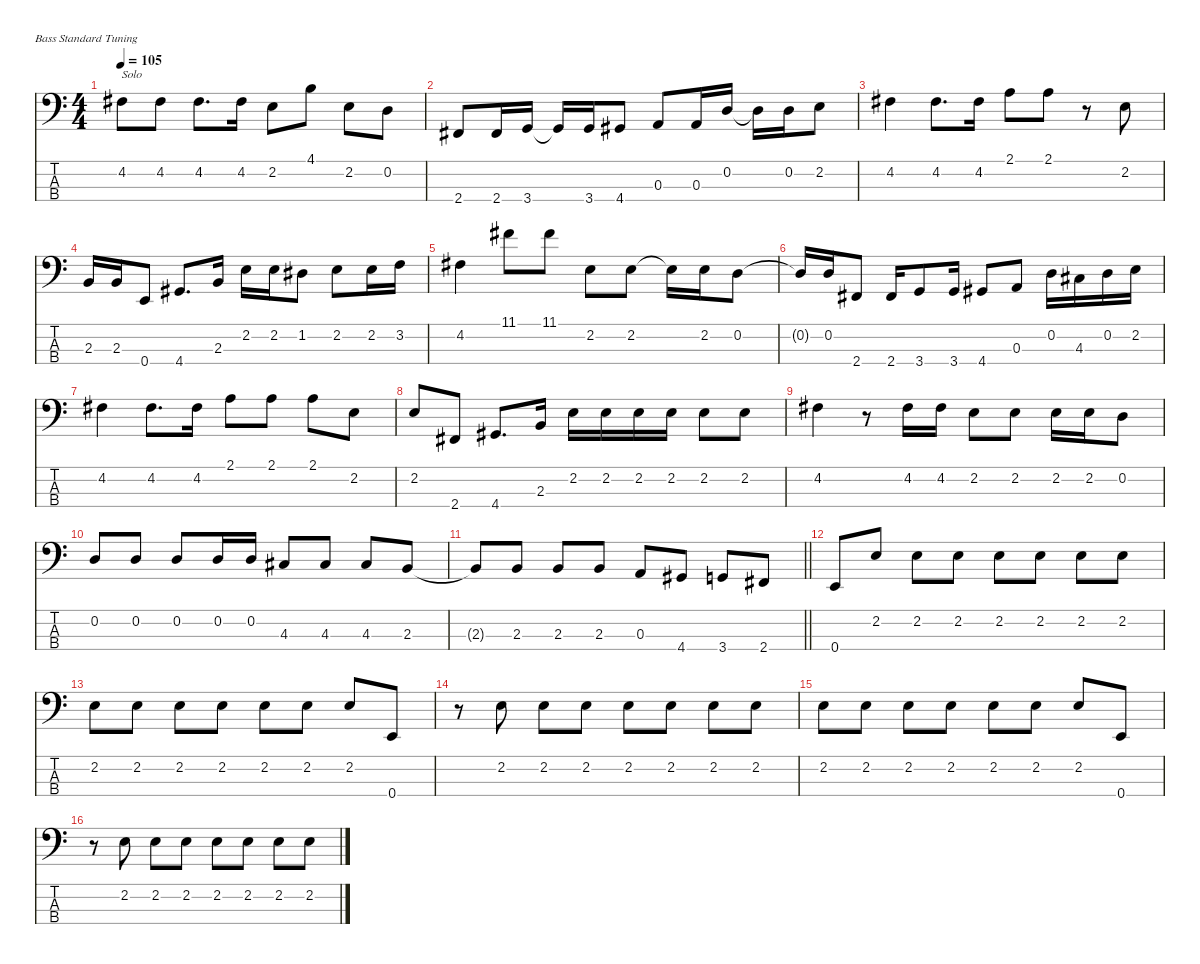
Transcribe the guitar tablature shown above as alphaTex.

\defaultSystemsLayout 4
\hideDynamics
\bracketExtendMode nobrackets
\singleTrackTrackNamePolicy hidden
\multiTrackTrackNamePolicy hidden
\otherSystemsTrackNameOrientation horizontal
\track ("Jones" "el.bs.") {defaultSystemsLayout 4 instrument electricbassfinger}
\staff {score tabs}
\tuning (G2 D2 A1 E1)
\ts (4 4)
\tempo 105
\clef f4
\ks c
4.2{t acc #}.8{txt "Solo" dy f beam Down} 4.2{acc #}.8{beam Down} 4.2{acc #}.8{d beam Down} 4.2{acc #}.16{beam Down} 2.2.8{beam Down} 4.1.8{beam Down} 2.2.8{beam Down} 0.2.8{beam Down} |
2.4{acc #}.8{beam Up} 2.4{acc #}.16{beam Up} 3.4.16{beam Up} 3.4{t}.16{beam Up} 3.4.16{beam Up} 4.4{acc #}.8{beam Up} 0.3.8{beam Up} 0.3.16{beam Up} 0.2.16{beam Up} 0.2{t}.16{beam Down} 0.2.16{beam Down} 2.2.8{beam Down} |
4.2{acc #}.4{beam Down} 4.2{acc #}.8{d beam Down} 4.2{acc #}.16{beam Down} 2.1.8{beam Down} 2.1.8{beam Down} r.8{beam Down} 2.2.8{beam Down} |
2.3.16{beam Up} 2.3.16{beam Up} 0.4.8{beam Up} 4.4{acc #}.8{d beam Up} 2.3.16{beam Up} 2.2.16{beam Down} 2.2.16{beam Down} 1.2{acc #}.8{beam Down} 2.2.8{beam Down} 2.2.16{beam Down} 3.2.16{beam Down} |
4.2{acc #}.4{beam Down} 11.1{acc #}.8{beam Down} 11.1{acc #}.8{beam Down} 2.2.8{beam Down} 2.2.8{beam Down} 2.2{t}.16{beam Down} 2.2.16{beam Down} 0.2.8{beam Down} |
0.2{t}.16{beam Up} 0.2.16{beam Up} 2.4{acc #}.8{beam Up} 2.4{acc #}.16{beam Up} 3.4.8{beam Up} 3.4.16{beam Up} 4.4{acc #}.8{beam Up} 0.3.8{beam Up} 0.2.16{beam Down} 4.3{acc #}.16{beam Down} 0.2.16{beam Down} 2.2.16{beam Down} |
4.2{acc #}.4{beam Down} 4.2{acc #}.8{d beam Down} 4.2{acc #}.16{beam Down} 2.1.8{beam Down} 2.1.8{beam Down} 2.1.8{beam Down} 2.2.8{beam Down} |
2.2.8{beam Up} 2.4{acc #}.8{beam Up} 4.4{acc #}.8{d beam Up} 2.3.16{beam Up} 2.2.16{beam Down} 2.2.16{beam Down} 2.2.16{beam Down} 2.2.16{beam Down} 2.2.8{beam Down} 2.2.8{beam Down} |
4.2{acc #}.4{beam Down} r.8{beam Down} 4.2{acc #}.16{beam Down} 4.2{acc #}.16{beam Down} 2.2.8{beam Down} 2.2.8{beam Down} 2.2.16{beam Down} 2.2.16{beam Down} 0.2.8{beam Down} |
0.2.8{beam Up} 0.2.8{beam Up} 0.2.8{beam Up} 0.2.16{beam Up} 0.2.16{beam Up} 4.3{acc #}.8{beam Up} 4.3{acc #}.8{beam Up} 4.3{acc #}.8{beam Up} 2.3.8{beam Up} |
\barLineRight lightlight
2.3{t}.8{beam Up} 2.3.8{beam Up} 2.3.8{beam Up} 2.3.8{beam Up} 0.3.8{beam Up} 4.4{acc #}.8{beam Up} 3.4.8{beam Up} 2.4{acc #}.8{beam Up} |
0.4.8{beam Up} 2.2.8{beam Up} 2.2.8{beam Down} 2.2.8{beam Down} 2.2.8{beam Down} 2.2.8{beam Down} 2.2.8{beam Down} 2.2.8{beam Down} |
2.2.8{beam Down} 2.2.8{beam Down} 2.2.8{beam Down} 2.2.8{beam Down} 2.2.8{beam Down} 2.2.8{beam Down} 2.2.8{beam Up} 0.4.8{beam Up} |
r.8{beam Down} 2.2.8{beam Down} 2.2.8{beam Down} 2.2.8{beam Down} 2.2.8{beam Down} 2.2.8{beam Down} 2.2.8{beam Down} 2.2.8{beam Down} |
2.2.8{beam Down} 2.2.8{beam Down} 2.2.8{beam Down} 2.2.8{beam Down} 2.2.8{beam Down} 2.2.8{beam Down} 2.2.8{beam Up} 0.4.8{beam Up} |
r.8{beam Down} 2.2.8{beam Down} 2.2.8{beam Down} 2.2.8{beam Down} 2.2.8{beam Down} 2.2.8{beam Down} 2.2.8{beam Down} 2.2.8{beam Down}
